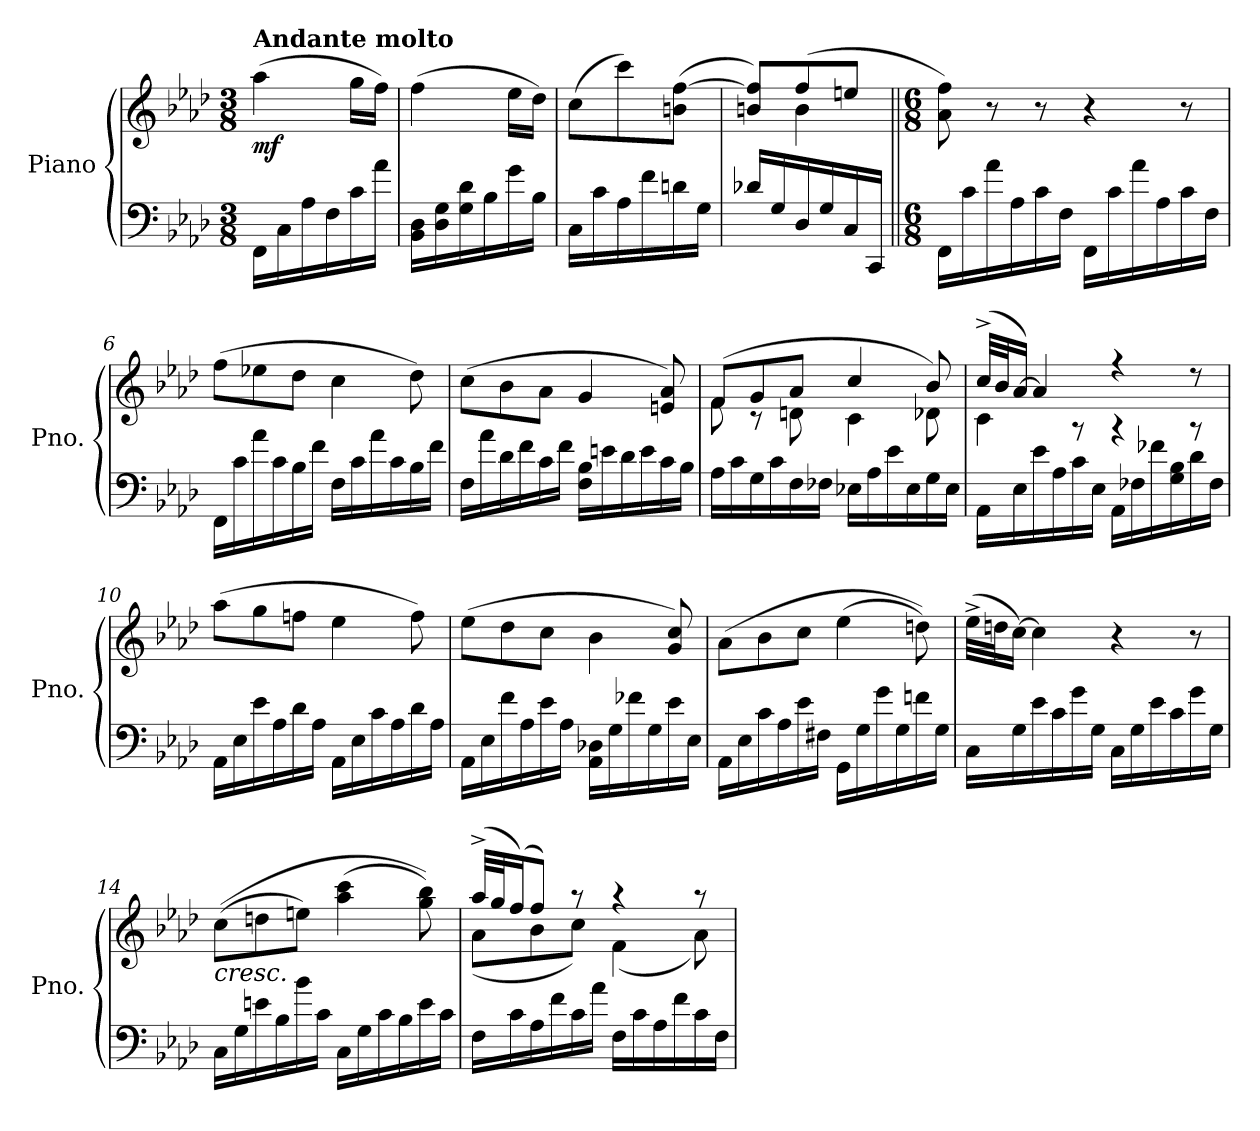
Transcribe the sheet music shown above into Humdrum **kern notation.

**kern	**kern	**dynam
*part1	*part1	*part1
*staff2	*staff1	*staff1/2
*I"Piano	*	*
*I'Pno.	*	*
*clefF4	*clefG2	*
*k[b-e-a-d-]	*k[b-e-a-d-]	*
*M3/8	*M3/8	*
=1	=1	=1
!	!LO:TX:a:B:t=Andante molto	!
!	!	!LO:DY:b
16FF\LL	(>4aa-\	mf
16C\	.	.
16A-\	.	.
16F\	.	.
16c\	16gg\LL	.
16a-\JJ	16ff\JJ)	.
=2	=2	=2
16BB-\ 16D-\LL	(>4ff\	.
16D-\ 16G\	.	.
16G\ 16d-\	.	.
16B-\	.	.
16g\	16ee-\LL	.
16B-\JJ	16dd-\JJ)	.
=3	=3	=3
16C\LL	(>8cc\L	.
16c\	.	.
16A-\	8ccc\)	.
16f\	.	.
16dn\	(<8bn\ [8ff\J	.
16G\JJ	.	.
=4	=4	=4
*	*^	*
16d-X/LL	8bn/ 8ff/]L)	8ryy	.
16G/	.	.	.
16D-/	(>8ff/	4b\	.
16G/	.	.	.
16C/	8een/J	.	.
16CC/JJ	.	.	.
*	*v	*v	*
!!LO:LB:g=z
=5||	=5||	=5||
*M6/8	*M6/8	*
*	*MM95	*
16FF\LL	8a-\ 8ff\)	.
16c\	.	.
16a-\	8r	.
16A-\	.	.
16c\	8r	.
16F\JJ	.	.
16FF\LL	4r	.
16c\	.	.
16a-\	.	.
16A-\	.	.
16c\	8r	.
16F\JJ	.	.
=6	=6	=6
16FF\LL	(>8ff\L	.
16c\	.	.
16a-\	8ee-X\	.
16c\	.	.
16B-\	8dd-\J	.
16f\JJ	.	.
16F\LL	4cc\	.
16c\	.	.
16a-\	.	.
16c\	.	.
16B-\	8dd-\)	.
16f\JJ	.	.
=7	=7	=7
16F\LL	(>8cc\L	.
16a-\	.	.
16d-\	8b-\	.
16f\	.	.
16c\	8a-\J	.
16f\JJ	.	.
16F\ 16B-\LL	4g/	.
16en\	.	.
16d-\	.	.
16e\	.	.
16c\	8en/ 8a-/)	.
16B-\JJ	.	.
!!LO:LB:g=z
=8	=8	=8
*	*^	*
16A-\LL	(>8f/L	8f\	.
16c\	.	.	.
16G\	8g/	8r	.
16c\	.	.	.
16F\	8a-/J	8dn\	.
16F-X\JJ	.	.	.
16E-X\LL	4cc/	4c\	.
16A-\	.	.	.
16e-\	.	.	.
16E-\	.	.	.
16G\	8b-/)	8d-X\	.
16E-\JJ	.	.	.
=9	=9	=9	=9
16AA-\LL	(>32cc^/LLL	4c\	.
.	32b-/J	.	.
16E-\	[16a-/JJ)	.	.
16e-\	4a-/]	.	.
16A-\	.	.	.
16c\	.	8r	.
16E-\JJ	.	.	.
16AA-\LL	4r	4r	.
16F-X\	.	.	.
16f-X\	.	.	.
16G\ 16B-\	.	.	.
16d-\	8r	8r	.
16F-\JJ	.	.	.
*	*v	*v	*
=10	=10	=10
16AA-\LL	(>8aa-\L	.
16E-\	.	.
16e-\	8gg\	.
16A-\	.	.
16d-\	8ffn\J	.
16A-\JJ	.	.
16AA-\LL	4ee-\	.
16E-\	.	.
16c\	.	.
16A-\	.	.
16d-\	8ff\)	.
16A-\JJ	.	.
!!LO:LB:g=z
=11	=11	=11
16AA-\LL	(>8ee-\L	.
16E-\	.	.
16f\	8dd-\	.
16A-\	.	.
16e-\	8cc\J	.
16A-\JJ	.	.
16AA-\ 16D-X\LL	4b-\	.
16G\	.	.
16f-X\	.	.
16G\	.	.
16e-\	8g/ 8cc/)	.
16E-\JJ	.	.
=12	=12	=12
16AA-\LL	(>8a-\L	.
16E-\	.	.
16c\	8b-\	.
16A-\	.	.
16e-\	8cc\J	.
16F#X\JJ	.	.
16GG\LL	(>4ee-\	.
16G\	.	.
16g\	.	.
16G\	.	.
16fn\	8ddn\))	.
16G\JJ	.	.
=13	=13	=13
16C\LL	(>32ee-^\LLL	.
.	32ddn\J	.
16G\	[16cc\JJ)	.
16e-\	4cc\]	.
16c\	.	.
16g\	.	.
16G\JJ	.	.
16C\LL	4r	.
16G\	.	.
16e-\	.	.
16c\	.	.
16g\	8r	.
16G\JJ	.	.
!!LO:LB:g=z
=14	=14	=14
!	!LO:TX:b:i:t=cresc.	!
16C\LL	(>(>8cc\L	.
16G\	.	.
16en\	8ddn\	.
16B-\	.	.
16b-\	8een\J)	.
16c\JJ	.	.
16C\LL	(>4aa-\ 4ccc\	.
16G\	.	.
16c\	.	.
16B-\	.	.
16e\	8gg\ 8bb-\))	.
16c\JJ	.	.
=15	=15	=15
*	*^	*
16F\LL	(>32aa-^/LLL	(<8a-\L	.
.	32gg/J	.	.
16c\	(>16ff/J)	.	.
16A-\	8ff/J)	8b-\	.
16f\	.	.	.
16c\	8r	8cc\J)	.
16a-\JJ	.	.	.
16F\LL	4r	(<4f\	.
16c\	.	.	.
16A-\	.	.	.
16f\	.	.	.
16c\	8r	8a-\)	.
16F\JJ	.	.	.
*	*v	*v	*
=	=	=
*-	*-	*-
